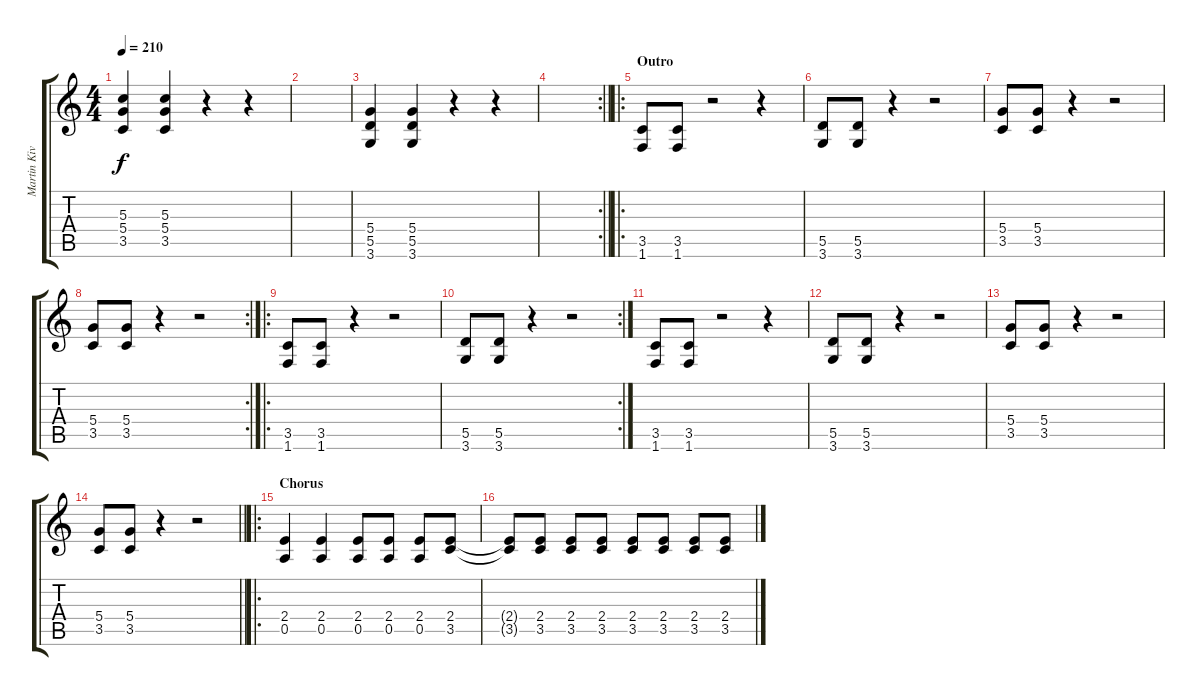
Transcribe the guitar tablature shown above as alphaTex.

\track ("Martin Kivi" "Martin Kiv") {instrument overdrivenguitar}
\staff {score tabs}
\tuning (E4 B3 G3 D3 A2 E2) {hide}
\ts (4 4)
\tempo 210
\clef g2
\ks c
(5.3 5.4 3.5).4{dy f} (5.3 5.4 3.5).4 r.4 r.4 |
|
(5.4 5.5 3.6).4 (5.4 5.5 3.6).4 r.4 r.4 |
\rc 2
\barLineRight lightlight
|
\ro
\section ("" "Outro")
(3.5 1.6).8 (3.5 1.6).8 r.2 r.4 |
(5.5 3.6).8 (5.5 3.6).8 r.4 r.2 |
(5.4 3.5).8 (5.4 3.5).8 r.4 r.2 |
\rc 2
(5.4 3.5).8 (5.4 3.5).8 r.4 r.2 |
\ro
(3.5 1.6).8 (3.5 1.6).8 r.4 r.2 |
\rc 2
(5.5 3.6).8 (5.5 3.6).8 r.4 r.2 |
(3.5 1.6).8 (3.5 1.6).8 r.2 r.4 |
(5.5 3.6).8 (5.5 3.6).8 r.4 r.2 |
(5.4 3.5).8 (5.4 3.5).8 r.4 r.2 |
\barLineRight lightlight
(5.4 3.5).8 (5.4 3.5).8 r.4 r.2 |
\ro
\section ("" "Chorus")
(2.4 0.5).4{volume 13 instrument overdrivenguitar} (2.4 0.5).4 (2.4 0.5).8 (2.4 0.5).8 (2.4 0.5).8 (2.4 3.5).8 |
(2.4{t} 3.5{t}).8 (2.4 3.5).8 (2.4 3.5).8 (2.4 3.5).8 (2.4 3.5).8 (2.4 3.5).8 (2.4 3.5).8 (2.4 3.5).8
